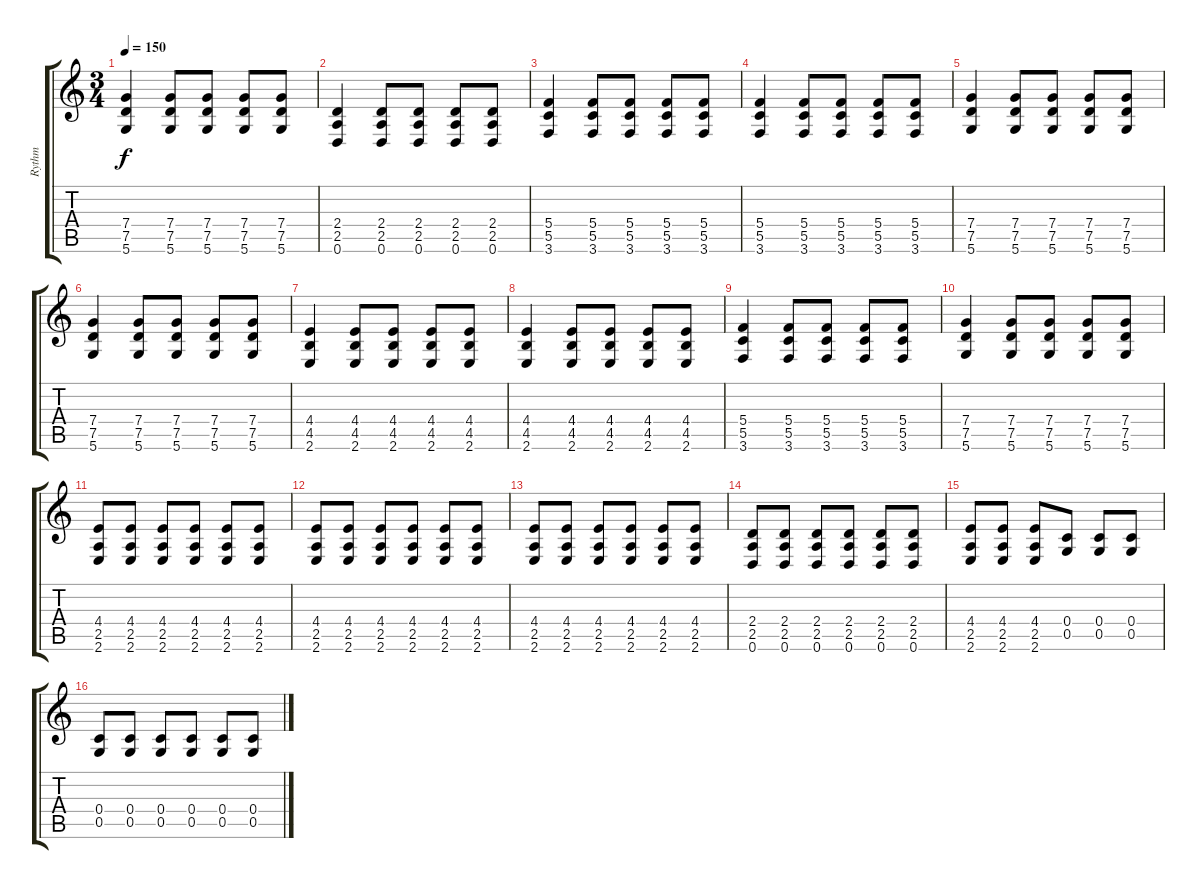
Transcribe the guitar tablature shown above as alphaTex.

\track ("Rythm" "Rythm") {instrument distortionguitar}
\staff {score tabs}
\tuning (D4 A3 F3 C3 G2 D2) {hide}
\ts (3 4)
\tempo 150
\clef g2
\ks c
(7.4 7.5 5.6).4{dy f} (7.4 7.5 5.6).8 (7.4 7.5 5.6).8 (7.4 7.5 5.6).8 (7.4 7.5 5.6).8 |
(2.4 2.5 0.6).4 (2.4 2.5 0.6).8 (2.4 2.5 0.6).8 (2.4 2.5 0.6).8 (2.4 2.5 0.6).8 |
(5.4 5.5 3.6).4 (5.4 5.5 3.6).8 (5.4 5.5 3.6).8 (5.4 5.5 3.6).8 (5.4 5.5 3.6).8 |
(5.4 5.5 3.6).4 (5.4 5.5 3.6).8 (5.4 5.5 3.6).8 (5.4 5.5 3.6).8 (5.4 5.5 3.6).8 |
(7.4 7.5 5.6).4 (7.4 7.5 5.6).8 (7.4 7.5 5.6).8 (7.4 7.5 5.6).8 (7.4 7.5 5.6).8 |
(7.4 7.5 5.6).4 (7.4 7.5 5.6).8 (7.4 7.5 5.6).8 (7.4 7.5 5.6).8 (7.4 7.5 5.6).8 |
(4.4 4.5 2.6).4 (4.4 4.5 2.6).8 (4.4 4.5 2.6).8 (4.4 4.5 2.6).8 (4.4 4.5 2.6).8 |
(4.4 4.5 2.6).4 (4.4 4.5 2.6).8 (4.4 4.5 2.6).8 (4.4 4.5 2.6).8 (4.4 4.5 2.6).8 |
(5.4 5.5 3.6).4 (5.4 5.5 3.6).8 (5.4 5.5 3.6).8 (5.4 5.5 3.6).8 (5.4 5.5 3.6).8 |
(7.4 7.5 5.6).4 (7.4 7.5 5.6).8 (7.4 7.5 5.6).8 (7.4 7.5 5.6).8 (7.4 7.5 5.6).8 |
(4.4 2.5 2.6).8 (4.4 2.5 2.6).8 (4.4 2.5 2.6).8 (4.4 2.5 2.6).8 (4.4 2.5 2.6).8 (4.4 2.5 2.6).8 |
(4.4 2.5 2.6).8 (4.4 2.5 2.6).8 (4.4 2.5 2.6).8 (4.4 2.5 2.6).8 (4.4 2.5 2.6).8 (4.4 2.5 2.6).8 |
(4.4 2.5 2.6).8 (4.4 2.5 2.6).8 (4.4 2.5 2.6).8 (4.4 2.5 2.6).8 (4.4 2.5 2.6).8 (4.4 2.5 2.6).8 |
(2.4 2.5 0.6).8 (2.4 2.5 0.6).8 (2.4 2.5 0.6).8 (2.4 2.5 0.6).8 (2.4 2.5 0.6).8 (2.4 2.5 0.6).8 |
(4.4 2.5 2.6).8 (4.4 2.5 2.6).8 (4.4 2.5 2.6).8 (0.4 0.5).8 (0.4 0.5).8 (0.4 0.5).8 |
(0.4 0.5).8 (0.4 0.5).8 (0.4 0.5).8 (0.4 0.5).8 (0.4 0.5).8 (0.4 0.5).8
